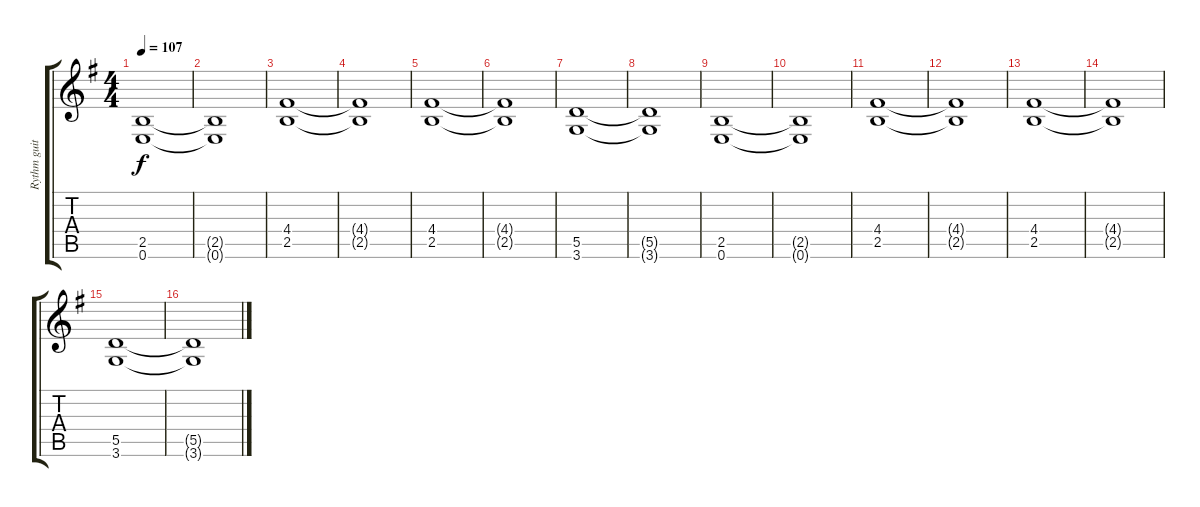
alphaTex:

\track ("Rythm guitar intro" "Rythm guit") {instrument distortionguitar}
\staff {score tabs}
\tuning (E4 B3 G3 D3 A2 E2) {hide}
\ts (4 4)
\tempo 107
\clef g2
\ks g
(2.5 0.6).1{dy f} |
(2.5{t} 0.6{t}).1 |
(4.4 2.5).1 |
(4.4{t} 2.5{t}).1 |
(4.4 2.5).1 |
(4.4{t} 2.5{t}).1 |
(5.5 3.6).1 |
(5.5{t} 3.6{t}).1 |
(2.5 0.6).1 |
(2.5{t} 0.6{t}).1 |
(4.4 2.5).1 |
(4.4{t} 2.5{t}).1 |
(4.4 2.5).1{volume 12} |
(4.4{t} 2.5{t}).1{volume 10} |
(5.5 3.6).1{volume 8} |
(5.5{t} 3.6{t}).1{volume 6}
